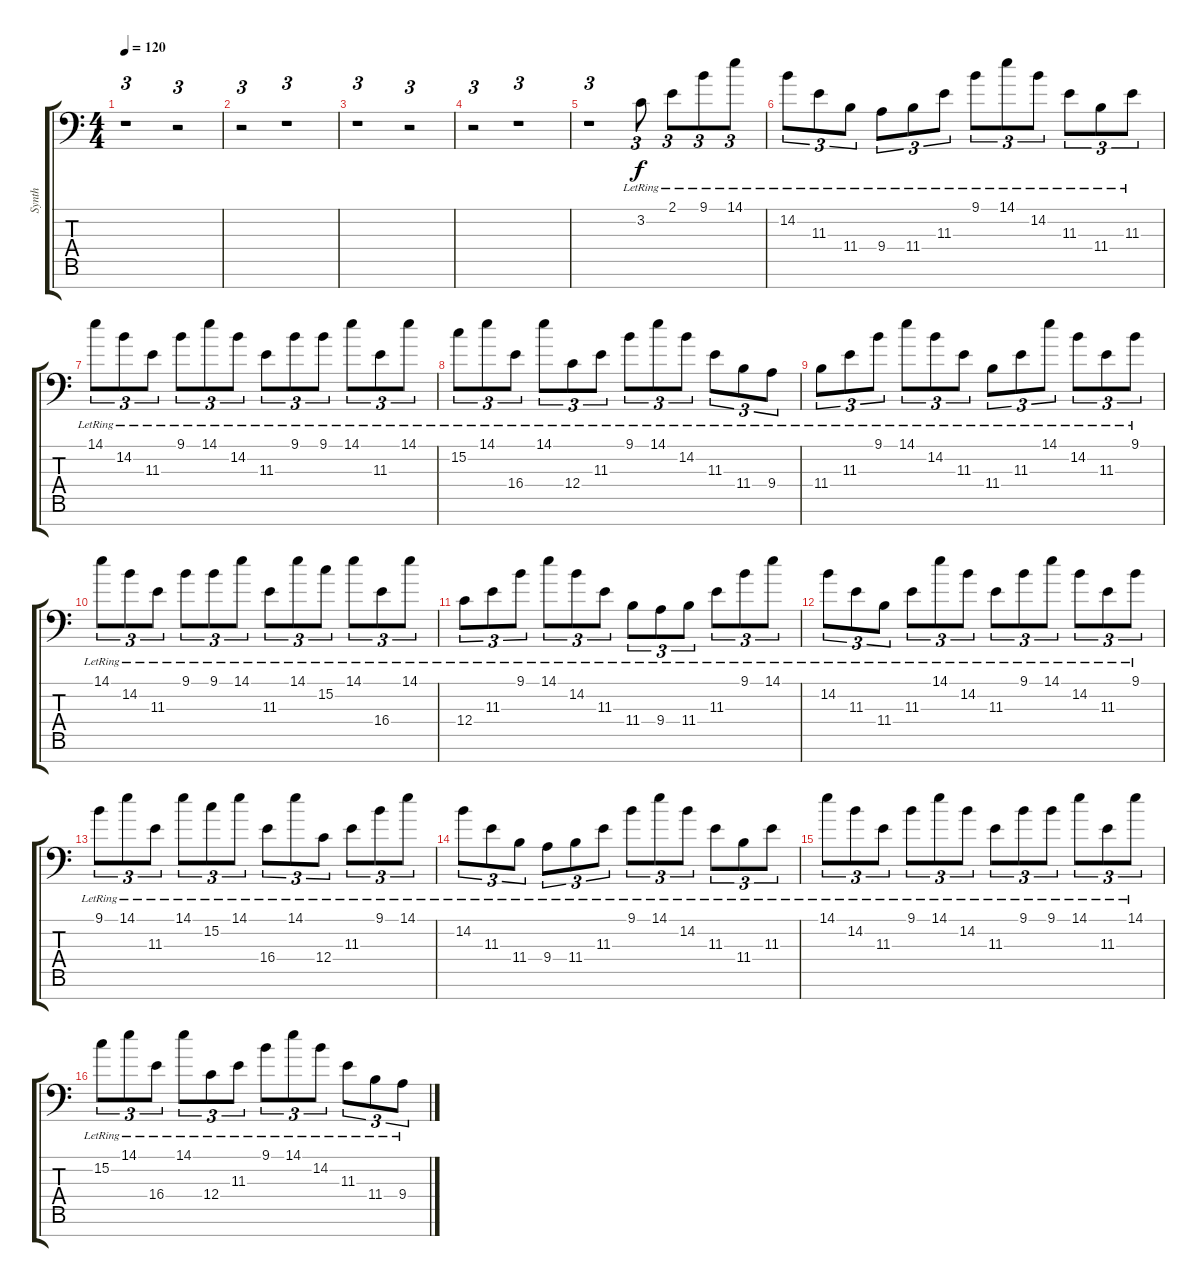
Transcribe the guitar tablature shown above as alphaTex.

\track ("Synth" "Synth") {instrument acousticgrandpiano}
\staff {score tabs}
\tuning (D4 A3 F3 C3 G2 D2 G1) {hide}
\ts (4 4)
\tempo 120
\clef f4
\ks c
r.1{tu (3 2) dy f} r.2{tu (3 2)} |
r.2{tu (3 2)} r.1{tu (3 2)} |
r.1{tu (3 2)} r.2{tu (3 2)} |
r.2{tu (3 2)} r.1{tu (3 2)} |
r.1{tu (3 2)} 3.2{lr}.8{tu (3 2) volume 16 instrument brightacousticpiano} 2.1{lr}.8{tu (3 2)} 9.1{lr}.8{tu (3 2)} 14.1{lr}.8{tu (3 2)} |
14.2{lr}.8{tu (3 2)} 11.3{lr}.8{tu (3 2)} 11.4{lr}.8{tu (3 2)} 9.4{lr}.8{tu (3 2)} 11.4{lr}.8{tu (3 2)} 11.3{lr}.8{tu (3 2)} 9.1{lr}.8{tu (3 2)} 14.1{lr}.8{tu (3 2)} 14.2{lr}.8{tu (3 2)} 11.3{lr}.8{tu (3 2)} 11.4{lr}.8{tu (3 2)} 11.3{lr}.8{tu (3 2)} |
14.1{lr}.8{tu (3 2)} 14.2{lr}.8{tu (3 2)} 11.3{lr}.8{tu (3 2)} 9.1{lr}.8{tu (3 2)} 14.1{lr}.8{tu (3 2)} 14.2{lr}.8{tu (3 2)} 11.3{lr}.8{tu (3 2)} 9.1{lr}.8{tu (3 2)} 9.1{lr}.8{tu (3 2)} 14.1{lr}.8{tu (3 2)} 11.3{lr}.8{tu (3 2)} 14.1{lr}.8{tu (3 2)} |
15.2{lr}.8{tu (3 2)} 14.1{lr}.8{tu (3 2)} 16.4{lr}.8{tu (3 2)} 14.1{lr}.8{tu (3 2)} 12.4{lr}.8{tu (3 2)} 11.3{lr}.8{tu (3 2)} 9.1{lr}.8{tu (3 2)} 14.1{lr}.8{tu (3 2)} 14.2{lr}.8{tu (3 2)} 11.3{lr}.8{tu (3 2)} 11.4{lr}.8{tu (3 2)} 9.4{lr}.8{tu (3 2)} |
11.4{lr}.8{tu (3 2)} 11.3{lr}.8{tu (3 2)} 9.1{lr}.8{tu (3 2)} 14.1{lr}.8{tu (3 2)} 14.2{lr}.8{tu (3 2)} 11.3{lr}.8{tu (3 2)} 11.4{lr}.8{tu (3 2)} 11.3{lr}.8{tu (3 2)} 14.1{lr}.8{tu (3 2)} 14.2{lr}.8{tu (3 2)} 11.3{lr}.8{tu (3 2)} 9.1{lr}.8{tu (3 2)} |
14.1{lr}.8{tu (3 2)} 14.2{lr}.8{tu (3 2)} 11.3{lr}.8{tu (3 2)} 9.1{lr}.8{tu (3 2)} 9.1{lr}.8{tu (3 2)} 14.1{lr}.8{tu (3 2)} 11.3{lr}.8{tu (3 2)} 14.1{lr}.8{tu (3 2)} 15.2{lr}.8{tu (3 2)} 14.1{lr}.8{tu (3 2)} 16.4{lr}.8{tu (3 2)} 14.1{lr}.8{tu (3 2)} |
12.4{lr}.8{tu (3 2)} 11.3{lr}.8{tu (3 2)} 9.1{lr}.8{tu (3 2)} 14.1{lr}.8{tu (3 2)} 14.2{lr}.8{tu (3 2)} 11.3{lr}.8{tu (3 2)} 11.4{lr}.8{tu (3 2)} 9.4{lr}.8{tu (3 2)} 11.4{lr}.8{tu (3 2)} 11.3{lr}.8{tu (3 2)} 9.1{lr}.8{tu (3 2)} 14.1{lr}.8{tu (3 2)} |
14.2{lr}.8{tu (3 2)} 11.3{lr}.8{tu (3 2)} 11.4{lr}.8{tu (3 2)} 11.3{lr}.8{tu (3 2)} 14.1{lr}.8{tu (3 2)} 14.2{lr}.8{tu (3 2)} 11.3{lr}.8{tu (3 2)} 9.1{lr}.8{tu (3 2)} 14.1{lr}.8{tu (3 2)} 14.2{lr}.8{tu (3 2)} 11.3{lr}.8{tu (3 2)} 9.1{lr}.8{tu (3 2)} |
9.1{lr}.8{tu (3 2)} 14.1{lr}.8{tu (3 2)} 11.3{lr}.8{tu (3 2)} 14.1{lr}.8{tu (3 2)} 15.2{lr}.8{tu (3 2)} 14.1{lr}.8{tu (3 2)} 16.4{lr}.8{tu (3 2)} 14.1{lr}.8{tu (3 2)} 12.4{lr}.8{tu (3 2)} 11.3{lr}.8{tu (3 2)} 9.1{lr}.8{tu (3 2)} 14.1{lr}.8{tu (3 2)} |
14.2{lr}.8{tu (3 2)} 11.3{lr}.8{tu (3 2)} 11.4{lr}.8{tu (3 2)} 9.4{lr}.8{tu (3 2)} 11.4{lr}.8{tu (3 2)} 11.3{lr}.8{tu (3 2)} 9.1{lr}.8{tu (3 2)} 14.1{lr}.8{tu (3 2)} 14.2{lr}.8{tu (3 2)} 11.3{lr}.8{tu (3 2)} 11.4{lr}.8{tu (3 2)} 11.3{lr}.8{tu (3 2)} |
14.1{lr}.8{tu (3 2)} 14.2{lr}.8{tu (3 2)} 11.3{lr}.8{tu (3 2)} 9.1{lr}.8{tu (3 2)} 14.1{lr}.8{tu (3 2)} 14.2{lr}.8{tu (3 2)} 11.3{lr}.8{tu (3 2)} 9.1{lr}.8{tu (3 2)} 9.1{lr}.8{tu (3 2)} 14.1{lr}.8{tu (3 2)} 11.3{lr}.8{tu (3 2)} 14.1{lr}.8{tu (3 2)} |
15.2{lr}.8{tu (3 2)} 14.1{lr}.8{tu (3 2)} 16.4{lr}.8{tu (3 2)} 14.1{lr}.8{tu (3 2)} 12.4{lr}.8{tu (3 2)} 11.3{lr}.8{tu (3 2)} 9.1{lr}.8{tu (3 2)} 14.1{lr}.8{tu (3 2)} 14.2{lr}.8{tu (3 2)} 11.3{lr}.8{tu (3 2)} 11.4{lr}.8{tu (3 2)} 9.4{lr}.8{tu (3 2)}
